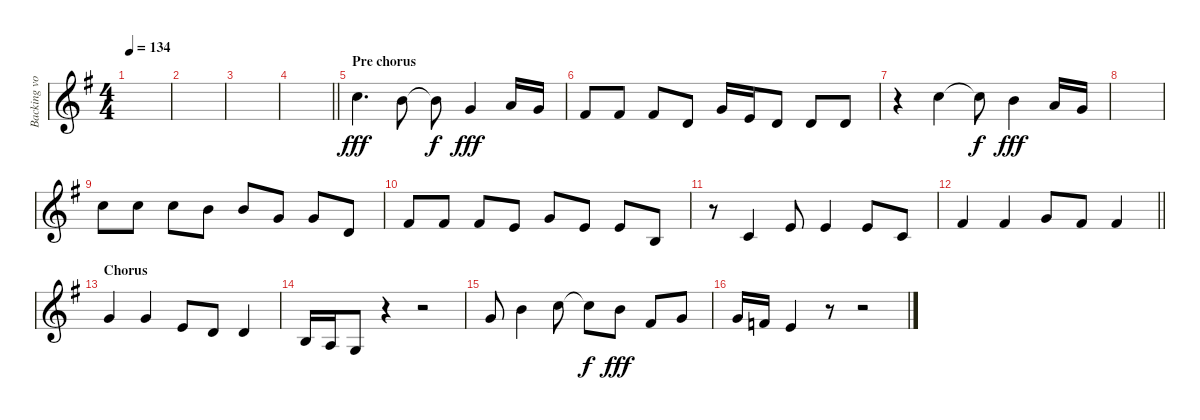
\track ("Backing vocals" "Backing vo") {instrument lead3calliope}
\staff {score}
\tuning (E4 B3 G3 D3 A2 E2) {hide}
\ts (4 4)
\tempo 134
\clef g2
\ks g
|
|
|
\barLineRight lightlight
|
\section ("" "Pre chorus")
8.1.4{d dy fff} 7.1.8 7.1{t}.8{dy f} 3.1.4{dy fff} 5.1.16 3.1.16 |
2.1.8 2.1.8 2.1.8 3.2.8 3.1.16 0.1.16 3.2.8 3.2.8 3.2.8 |
r.4 8.1.4 8.1{t}.8{dy f} 7.1.4{dy fff} 5.1.16 3.1.16 |
|
8.1.8 8.1.8 8.1.8 7.1.8 7.1.8 3.1.8 3.1.8 3.2.8 |
2.1.8 2.1.8 2.1.8 0.1.8 3.1.8 0.1.8 0.1.8 0.2.8 |
r.8 1.2.4 0.1.8 0.1.4 0.1.8 1.2.8 |
\barLineRight lightlight
2.1.4 2.1.4 3.1.8 2.1.8 2.1.4 |
\section ("" "Chorus")
3.1.4 3.1.4 0.1.8 3.2.8 3.2.4 |
4.3.16 2.3.16 0.3.8 r.4 r.2 |
3.1.8 7.1.4 8.1.8 8.1{t}.8{dy f} 7.1.8{dy fff} 7.2.8 8.2.8 |
8.2.16 6.2.16 0.1.4 r.8 r.2
